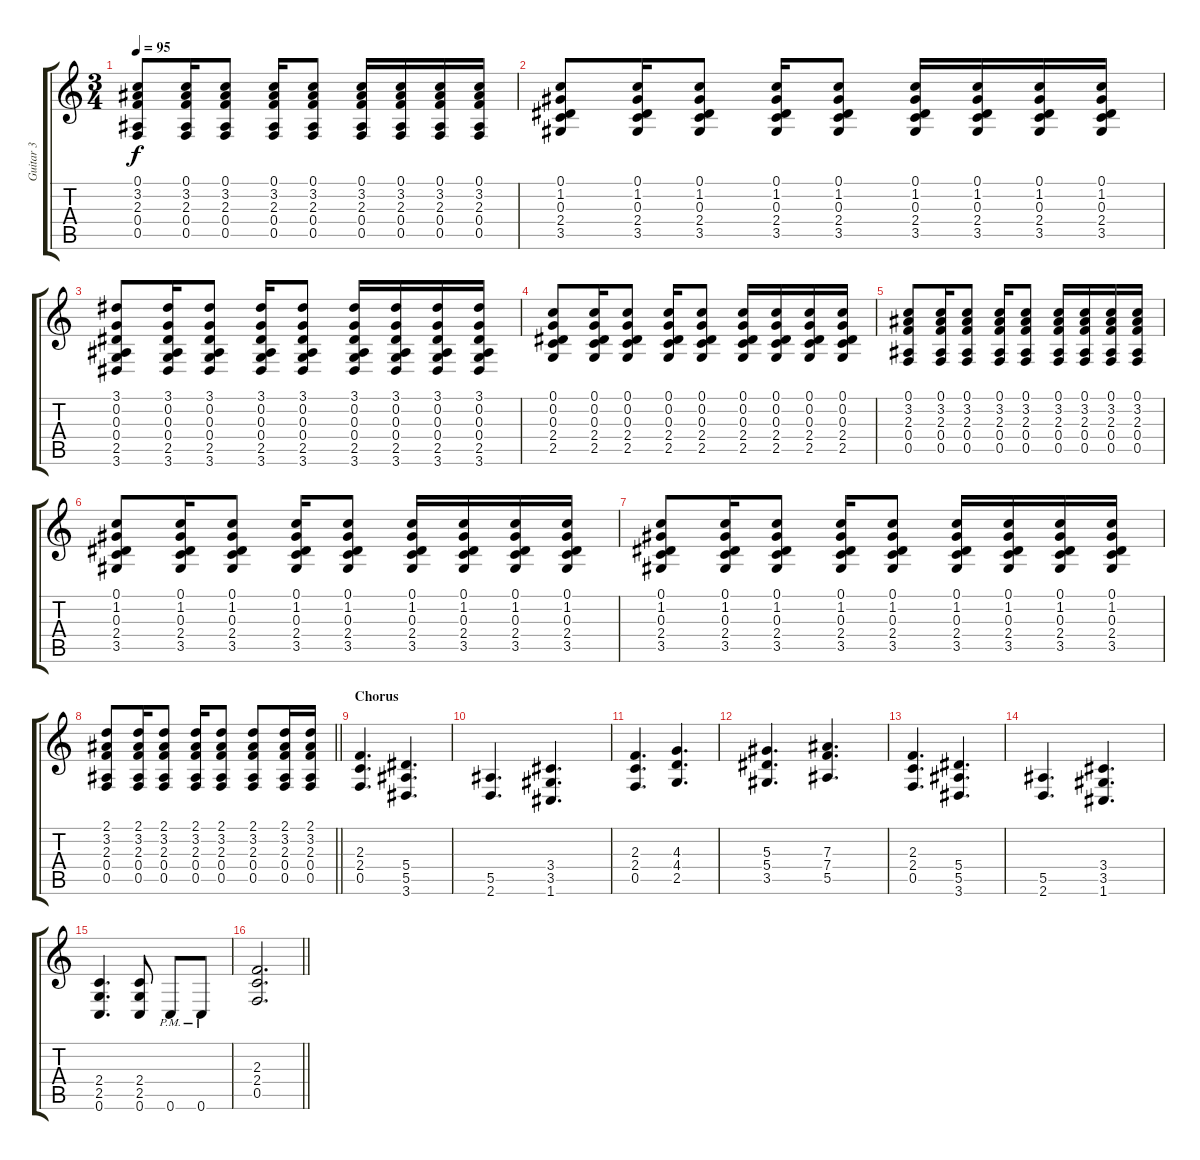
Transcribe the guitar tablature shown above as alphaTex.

\track ("Guitar 3" "Guitar 3") {instrument acousticguitarsteel}
\staff {score tabs}
\tuning (C4 G3 Eb3 Bb2 F2 C2) {hide}
\ts (3 4)
\tempo 95
\clef g2
\ks c
(0.1 3.2 2.3 0.4 0.5).8{dy f} (0.1 3.2 2.3 0.4 0.5).16 (0.1 3.2 2.3 0.4 0.5).8 (0.1 3.2 2.3 0.4 0.5).16 (0.1 3.2 2.3 0.4 0.5).8 (0.1 3.2 2.3 0.4 0.5).16 (0.1 3.2 2.3 0.4 0.5).16 (0.1 3.2 2.3 0.4 0.5).16 (0.1 3.2 2.3 0.4 0.5).16 |
(0.1 1.2 0.3 2.4 3.5).8 (0.1 1.2 0.3 2.4 3.5).16 (0.1 1.2 0.3 2.4 3.5).8 (0.1 1.2 0.3 2.4 3.5).16 (0.1 1.2 0.3 2.4 3.5).8 (0.1 1.2 0.3 2.4 3.5).16 (0.1 1.2 0.3 2.4 3.5).16 (0.1 1.2 0.3 2.4 3.5).16 (0.1 1.2 0.3 2.4 3.5).16 |
(3.1 0.2 0.3 0.4 2.5 3.6).8 (3.1 0.2 0.3 0.4 2.5 3.6).16 (3.1 0.2 0.3 0.4 2.5 3.6).8 (3.1 0.2 0.3 0.4 2.5 3.6).16 (3.1 0.2 0.3 0.4 2.5 3.6).8 (3.1 0.2 0.3 0.4 2.5 3.6).16 (3.1 0.2 0.3 0.4 2.5 3.6).16 (3.1 0.2 0.3 0.4 2.5 3.6).16 (3.1 0.2 0.3 0.4 2.5 3.6).16 |
(0.1 0.2 0.3 2.4 2.5).8 (0.1 0.2 0.3 2.4 2.5).16 (0.1 0.2 0.3 2.4 2.5).8 (0.1 0.2 0.3 2.4 2.5).16 (0.1 0.2 0.3 2.4 2.5).8 (0.1 0.2 0.3 2.4 2.5).16 (0.1 0.2 0.3 2.4 2.5).16 (0.1 0.2 0.3 2.4 2.5).16 (0.1 0.2 0.3 2.4 2.5).16 |
(0.1 3.2 2.3 0.4 0.5).8 (0.1 3.2 2.3 0.4 0.5).16 (0.1 3.2 2.3 0.4 0.5).8 (0.1 3.2 2.3 0.4 0.5).16 (0.1 3.2 2.3 0.4 0.5).8 (0.1 3.2 2.3 0.4 0.5).16 (0.1 3.2 2.3 0.4 0.5).16 (0.1 3.2 2.3 0.4 0.5).16 (0.1 3.2 2.3 0.4 0.5).16 |
(0.1 1.2 0.3 2.4 3.5).8 (0.1 1.2 0.3 2.4 3.5).16 (0.1 1.2 0.3 2.4 3.5).8 (0.1 1.2 0.3 2.4 3.5).16 (0.1 1.2 0.3 2.4 3.5).8 (0.1 1.2 0.3 2.4 3.5).16 (0.1 1.2 0.3 2.4 3.5).16 (0.1 1.2 0.3 2.4 3.5).16 (0.1 1.2 0.3 2.4 3.5).16 |
(0.1 1.2 0.3 2.4 3.5).8 (0.1 1.2 0.3 2.4 3.5).16 (0.1 1.2 0.3 2.4 3.5).8 (0.1 1.2 0.3 2.4 3.5).16 (0.1 1.2 0.3 2.4 3.5).8 (0.1 1.2 0.3 2.4 3.5).16 (0.1 1.2 0.3 2.4 3.5).16 (0.1 1.2 0.3 2.4 3.5).16 (0.1 1.2 0.3 2.4 3.5).16 |
\barLineRight lightlight
(2.1 3.2 2.3 0.4 0.5).8 (2.1 3.2 2.3 0.4 0.5).16 (2.1 3.2 2.3 0.4 0.5).8 (2.1 3.2 2.3 0.4 0.5).16 (2.1 3.2 2.3 0.4 0.5).8 (2.1 3.2 2.3 0.4 0.5).8 (2.1 3.2 2.3 0.4 0.5).16 (2.1 3.2 2.3 0.4 0.5).16 |
\section ("" "Chorus")
(2.3 2.4 0.5).4{d volume 14 instrument distortionguitar} (5.4 5.5 3.6).4{d} |
(5.5 2.6).4{d} (3.4 3.5 1.6).4{d} |
(2.3 2.4 0.5).4{d} (4.3 4.4 2.5).4{d} |
(5.3 5.4 3.5).4{d} (7.3 7.4 5.5).4{d} |
(2.3 2.4 0.5).4{d} (5.4 5.5 3.6).4{d} |
(5.5 2.6).4{d} (3.4 3.5 1.6).4{d} |
(2.4 2.5 0.6).4{d} (2.4 2.5 0.6).8 0.6{pm}.8 0.6{pm}.8 |
\barLineRight lightlight
(2.3 2.4 0.5).2{d}
